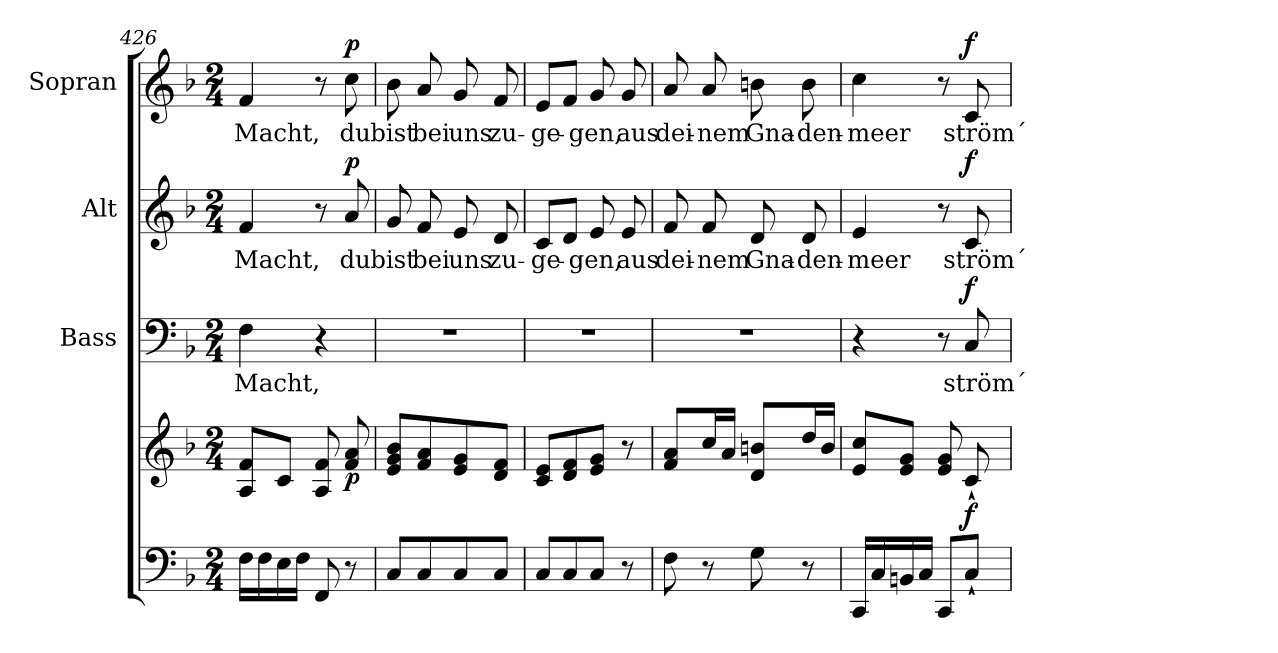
**kern	**kern	**dynam	**kern	**text	**dynam	**kern	**text	**dynam	**kern	**text	**dynam
*part4	*part4	*part4	*part3	*part3	*part3	*part2	*part2	*part2	*part1	*part1	*part1
*staff5	*staff4	*staff4/5	*staff3	*staff3	*staff3	*staff2	*staff2	*staff2	*staff1	*staff1	*staff1
*	*	*	*I"Bass	*	*	*I"Alt	*	*	*I"Sopran	*	*
*	*	*	*I'B.	*	*	*I'A.	*	*	*I'S.	*	*
*clefF4	*clefG2	*	*clefF4	*	*	*clefG2	*	*	*clefG2	*	*
*k[b-]	*k[b-]	*	*k[b-]	*	*	*k[b-]	*	*	*k[b-]	*	*
*F:	*F:	*	*F:	*	*	*F:	*	*	*F:	*	*
*M2/4	*M2/4	*	*M2/4	*	*	*M2/4	*	*	*M2/4	*	*
=426	=426	=426	=426	=426	=426	=426	=426	=426	=426	=426	=426
!	!	!	!	!LO:LY:b	!	!	!LO:LY:b	!	!	!LO:LY:b	!
16F\LL	8A/ 8f/L	.	4F\	Macht,	.	4f/	Macht,	.	4f/	Macht,	.
16F\	.	.	.	.	.	.	.	.	.	.	.
16E\	8c/J	.	.	.	.	.	.	.	.	.	.
16F\JJ	.	.	.	.	.	.	.	.	.	.	.
8FF/	8A/ 8f/	.	4r	.	.	8r	.	.	8r	.	.
!	!	!LO:DY:b	!	!	!	!	!LO:LY:b	!LO:DY:a	!	!LO:LY:b	!LO:DY:a
8r	8f/ 8a/	p	.	.	.	8a/	du	p	8cc\	du	p
=427	=427	=427	=427	=427	=427	=427	=427	=427	=427	=427	=427
!	!	!	!	!	!	!	!LO:LY:b	!	!	!LO:LY:b	!
8C/L	8e/ 8g/ 8b-/L	.	2r	.	.	8g/	bist	.	8b-\	bist	.
!	!	!	!	!	!	!	!LO:LY:b	!	!	!LO:LY:b	!
8C/	8f/ 8a/	.	.	.	.	8f/	bei	.	8a/	bei	.
!	!	!	!	!	!	!	!LO:LY:b	!	!	!LO:LY:b	!
8C/	8e/ 8g/	.	.	.	.	8e/	uns	.	8g/	uns	.
!	!	!	!	!	!	!	!LO:LY:b	!	!	!LO:LY:b	!
8C/J	8d/ 8f/J	.	.	.	.	8d/	zu-	.	8f/	zu-	.
!!LO:LB:g=z
=428	=428	=428	=428	=428	=428	=428	=428	=428	=428	=428	=428
!	!	!	!	!	!	!	!LO:LY:b	!	!	!LO:LY:b	!
8C/L	8c/ 8e/L	.	2r	.	.	8c/L	-ge-	.	8e/L	-ge-	.
8C/	8d/ 8f/	.	.	.	.	8d/J	.	.	8f/J	.	.
!	!	!	!	!	!	!	!LO:LY:b	!	!	!LO:LY:b	!
8C/J	8e/ 8g/J	.	.	.	.	8e/	-gen,	.	8g/	-gen,	.
!	!	!	!	!	!	!	!LO:LY:b	!	!	!LO:LY:b	!
8r	8r	.	.	.	.	8e/	aus	.	8g/	aus	.
=429	=429	=429	=429	=429	=429	=429	=429	=429	=429	=429	=429
!	!	!	!	!	!	!	!LO:LY:b	!	!	!LO:LY:b	!
8F\	8f/ 8a/L	.	2r	.	.	8f/	dei-	.	8a/	dei-	.
!	!	!	!	!	!	!	!LO:LY:b	!	!	!LO:LY:b	!
8r	16cc/L	.	.	.	.	8f/	-nem	.	8a/	-nem	.
.	16a/JJ	.	.	.	.	.	.	.	.	.	.
!	!	!	!	!	!	!	!LO:LY:b	!	!	!LO:LY:b	!
8G\	8d/ 8bn/L	.	.	.	.	8d/	Gna-	.	8bn\	Gna-	.
!	!	!	!	!	!	!	!LO:LY:b	!	!	!LO:LY:b	!
8r	16dd/L	.	.	.	.	8d/	-den-	.	8b\	-den-	.
.	16b/JJ	.	.	.	.	.	.	.	.	.	.
=430	=430	=430	=430	=430	=430	=430	=430	=430	=430	=430	=430
!	!	!	!	!	!	!	!LO:LY:b	!	!	!LO:LY:b	!
16CC/LL	8e/ 8cc/L	.	4r	.	.	4e/	-meer	.	4cc\	-meer	.
16C/	.	.	.	.	.	.	.	.	.	.	.
16BBn/	8e/ 8g/J	.	.	.	.	.	.	.	.	.	.
16C/JJ	.	.	.	.	.	.	.	.	.	.	.
8CC/L	8e/ 8g/	.	8r	.	.	8r	.	.	8r	.	.
!	!	!LO:DY:b	!	!LO:LY:b	!LO:DY:a	!	!LO:LY:b	!LO:DY:a	!	!LO:LY:b	!LO:DY:a
8C`</J	8c`</	f	8C/	ström´	f	8c/	ström´	f	8c/	ström´	f
=	=	=	=	=	=	=	=	=	=	=	=
*-	*-	*-	*-	*-	*-	*-	*-	*-	*-	*-	*-
